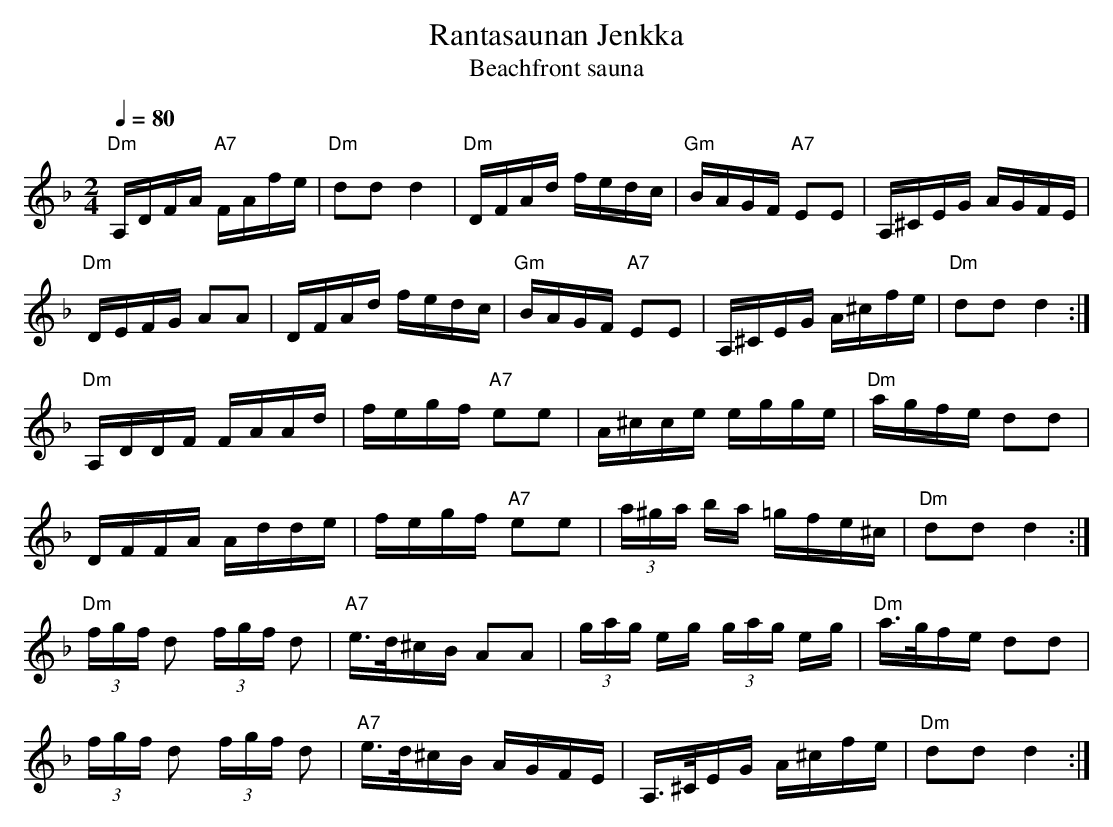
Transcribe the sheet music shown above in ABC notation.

X:1
T:Rantasaunan Jenkka
T:Beachfront sauna
M:2/4
L:1/16
Q:1/4=80
K:DMin
"Dm"A,DFA "A7"FAfe |"Dm"d2d2     d4  |\
"Dm"DFAd      fedc |"Gm"BAGF "A7"E2E2|\
    A,^CEG    AGFE |
                    "Dm"DEFG     A2A2|\
    DFAd      fedc |"Gm"BAGF "A7"E2E2|\
    A,^CEG    A^cfe|"Dm"d2d2     d4 :|
"Dm"A,DDF FAAd|fegf "A7"e2e2|  A^cce    egge |"Dm"agfe d2d2|
    DFFA  Adde|fegf "A7"e2e2|(3a^ga ba =gfe^c|"Dm"d2d2 d4 :|
"Dm"(3fgf d2 (3fgf d2|"A7"e>d^cB A2A2|(3gag eg (3gag eg|"Dm"a>gfe d2d2|
    (3fgf d2 (3fgf d2|"A7"e>d^cB AGFE|  A,>^CEG  A^cfe |"Dm"d2d2  d4 :|
